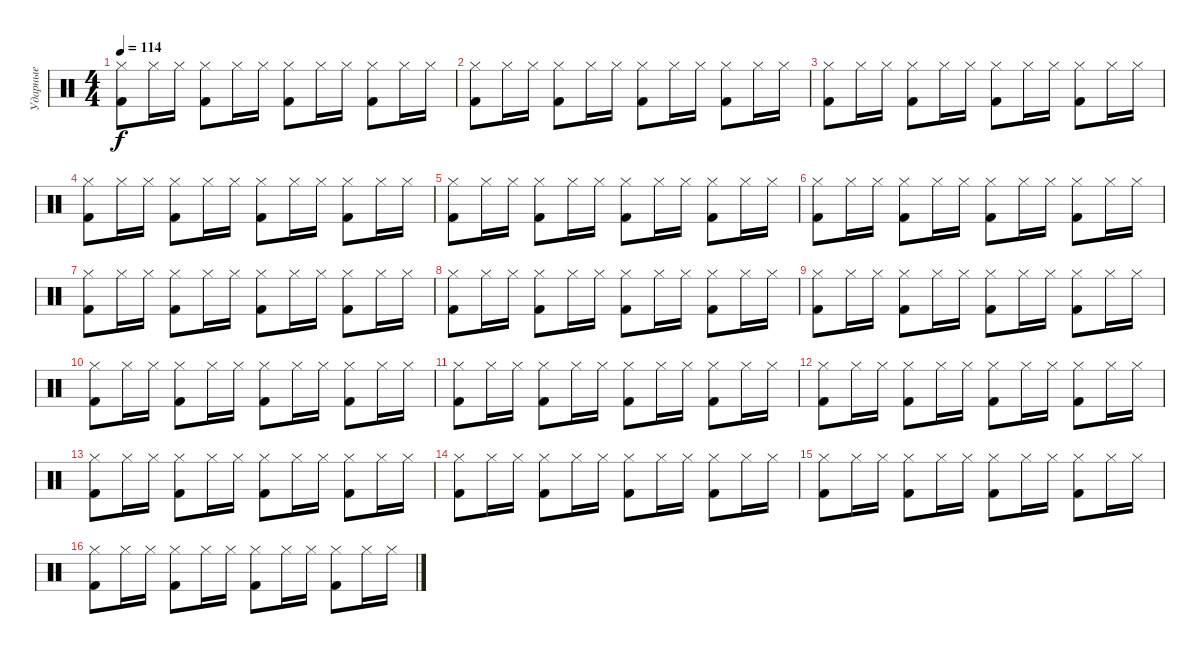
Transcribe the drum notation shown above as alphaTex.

\track ("Ударные" "Ударные") {instrument percussion}
\staff {score}
\articulation defaults
\ts (4 4)
\tempo 114
\clef neutral
\ks c
("Kick (hit) 2" "Hi-Hat (closed)").8{dy f} "Hi-Hat (closed)".16 "Hi-Hat (closed)".16 ("Kick (hit) 2" "Hi-Hat (closed)").8 "Hi-Hat (closed)".16 "Hi-Hat (closed)".16 ("Kick (hit) 2" "Hi-Hat (closed)").8 "Hi-Hat (closed)".16 "Hi-Hat (closed)".16 ("Kick (hit) 2" "Hi-Hat (closed)").8 "Hi-Hat (closed)".16 "Hi-Hat (closed)".16 |
("Kick (hit) 2" "Hi-Hat (closed)").8 "Hi-Hat (closed)".16 "Hi-Hat (closed)".16 ("Kick (hit) 2" "Hi-Hat (closed)").8 "Hi-Hat (closed)".16 "Hi-Hat (closed)".16 ("Kick (hit) 2" "Hi-Hat (closed)").8 "Hi-Hat (closed)".16 "Hi-Hat (closed)".16 ("Kick (hit) 2" "Hi-Hat (closed)").8 "Hi-Hat (closed)".16 "Hi-Hat (closed)".16 |
("Kick (hit) 2" "Hi-Hat (closed)").8 "Hi-Hat (closed)".16 "Hi-Hat (closed)".16 ("Kick (hit) 2" "Hi-Hat (closed)").8 "Hi-Hat (closed)".16 "Hi-Hat (closed)".16 ("Kick (hit) 2" "Hi-Hat (closed)").8 "Hi-Hat (closed)".16 "Hi-Hat (closed)".16 ("Kick (hit) 2" "Hi-Hat (closed)").8 "Hi-Hat (closed)".16 "Hi-Hat (closed)".16 |
("Kick (hit) 2" "Hi-Hat (closed)").8 "Hi-Hat (closed)".16 "Hi-Hat (closed)".16 ("Kick (hit) 2" "Hi-Hat (closed)").8 "Hi-Hat (closed)".16 "Hi-Hat (closed)".16 ("Kick (hit) 2" "Hi-Hat (closed)").8 "Hi-Hat (closed)".16 "Hi-Hat (closed)".16 ("Kick (hit) 2" "Hi-Hat (closed)").8 "Hi-Hat (closed)".16 "Hi-Hat (closed)".16 |
("Kick (hit) 2" "Hi-Hat (closed)").8 "Hi-Hat (closed)".16 "Hi-Hat (closed)".16 ("Kick (hit) 2" "Hi-Hat (closed)").8 "Hi-Hat (closed)".16 "Hi-Hat (closed)".16 ("Kick (hit) 2" "Hi-Hat (closed)").8 "Hi-Hat (closed)".16 "Hi-Hat (closed)".16 ("Kick (hit) 2" "Hi-Hat (closed)").8 "Hi-Hat (closed)".16 "Hi-Hat (closed)".16 |
("Kick (hit) 2" "Hi-Hat (closed)").8 "Hi-Hat (closed)".16 "Hi-Hat (closed)".16 ("Kick (hit) 2" "Hi-Hat (closed)").8 "Hi-Hat (closed)".16 "Hi-Hat (closed)".16 ("Kick (hit) 2" "Hi-Hat (closed)").8 "Hi-Hat (closed)".16 "Hi-Hat (closed)".16 ("Kick (hit) 2" "Hi-Hat (closed)").8 "Hi-Hat (closed)".16 "Hi-Hat (closed)".16 |
("Kick (hit) 2" "Hi-Hat (closed)").8 "Hi-Hat (closed)".16 "Hi-Hat (closed)".16 ("Kick (hit) 2" "Hi-Hat (closed)").8 "Hi-Hat (closed)".16 "Hi-Hat (closed)".16 ("Kick (hit) 2" "Hi-Hat (closed)").8 "Hi-Hat (closed)".16 "Hi-Hat (closed)".16 ("Kick (hit) 2" "Hi-Hat (closed)").8 "Hi-Hat (closed)".16 "Hi-Hat (closed)".16 |
("Kick (hit) 2" "Hi-Hat (closed)").8 "Hi-Hat (closed)".16 "Hi-Hat (closed)".16 ("Kick (hit) 2" "Hi-Hat (closed)").8 "Hi-Hat (closed)".16 "Hi-Hat (closed)".16 ("Kick (hit) 2" "Hi-Hat (closed)").8 "Hi-Hat (closed)".16 "Hi-Hat (closed)".16 ("Kick (hit) 2" "Hi-Hat (closed)").8 "Hi-Hat (closed)".16 "Hi-Hat (closed)".16 |
("Kick (hit) 2" "Hi-Hat (closed)").8 "Hi-Hat (closed)".16 "Hi-Hat (closed)".16 ("Kick (hit) 2" "Hi-Hat (closed)").8 "Hi-Hat (closed)".16 "Hi-Hat (closed)".16 ("Kick (hit) 2" "Hi-Hat (closed)").8 "Hi-Hat (closed)".16 "Hi-Hat (closed)".16 ("Kick (hit) 2" "Hi-Hat (closed)").8 "Hi-Hat (closed)".16 "Hi-Hat (closed)".16 |
("Kick (hit) 2" "Hi-Hat (closed)").8 "Hi-Hat (closed)".16 "Hi-Hat (closed)".16 ("Kick (hit) 2" "Hi-Hat (closed)").8 "Hi-Hat (closed)".16 "Hi-Hat (closed)".16 ("Kick (hit) 2" "Hi-Hat (closed)").8 "Hi-Hat (closed)".16 "Hi-Hat (closed)".16 ("Kick (hit) 2" "Hi-Hat (closed)").8 "Hi-Hat (closed)".16 "Hi-Hat (closed)".16 |
("Kick (hit) 2" "Hi-Hat (closed)").8 "Hi-Hat (closed)".16 "Hi-Hat (closed)".16 ("Kick (hit) 2" "Hi-Hat (closed)").8 "Hi-Hat (closed)".16 "Hi-Hat (closed)".16 ("Kick (hit) 2" "Hi-Hat (closed)").8 "Hi-Hat (closed)".16 "Hi-Hat (closed)".16 ("Kick (hit) 2" "Hi-Hat (closed)").8 "Hi-Hat (closed)".16 "Hi-Hat (closed)".16 |
("Kick (hit) 2" "Hi-Hat (closed)").8 "Hi-Hat (closed)".16 "Hi-Hat (closed)".16 ("Kick (hit) 2" "Hi-Hat (closed)").8 "Hi-Hat (closed)".16 "Hi-Hat (closed)".16 ("Kick (hit) 2" "Hi-Hat (closed)").8 "Hi-Hat (closed)".16 "Hi-Hat (closed)".16 ("Kick (hit) 2" "Hi-Hat (closed)").8 "Hi-Hat (closed)".16 "Hi-Hat (closed)".16 |
("Kick (hit) 2" "Hi-Hat (closed)").8 "Hi-Hat (closed)".16 "Hi-Hat (closed)".16 ("Kick (hit) 2" "Hi-Hat (closed)").8 "Hi-Hat (closed)".16 "Hi-Hat (closed)".16 ("Kick (hit) 2" "Hi-Hat (closed)").8 "Hi-Hat (closed)".16 "Hi-Hat (closed)".16 ("Kick (hit) 2" "Hi-Hat (closed)").8 "Hi-Hat (closed)".16 "Hi-Hat (closed)".16 |
("Kick (hit) 2" "Hi-Hat (closed)").8 "Hi-Hat (closed)".16 "Hi-Hat (closed)".16 ("Kick (hit) 2" "Hi-Hat (closed)").8 "Hi-Hat (closed)".16 "Hi-Hat (closed)".16 ("Kick (hit) 2" "Hi-Hat (closed)").8 "Hi-Hat (closed)".16 "Hi-Hat (closed)".16 ("Kick (hit) 2" "Hi-Hat (closed)").8 "Hi-Hat (closed)".16 "Hi-Hat (closed)".16 |
("Kick (hit) 2" "Hi-Hat (closed)").8 "Hi-Hat (closed)".16 "Hi-Hat (closed)".16 ("Kick (hit) 2" "Hi-Hat (closed)").8 "Hi-Hat (closed)".16 "Hi-Hat (closed)".16 ("Kick (hit) 2" "Hi-Hat (closed)").8 "Hi-Hat (closed)".16 "Hi-Hat (closed)".16 ("Kick (hit) 2" "Hi-Hat (closed)").8 "Hi-Hat (closed)".16 "Hi-Hat (closed)".16 |
("Kick (hit) 2" "Hi-Hat (closed)").8 "Hi-Hat (closed)".16 "Hi-Hat (closed)".16 ("Kick (hit) 2" "Hi-Hat (closed)").8 "Hi-Hat (closed)".16 "Hi-Hat (closed)".16 ("Kick (hit) 2" "Hi-Hat (closed)").8 "Hi-Hat (closed)".16 "Hi-Hat (closed)".16 ("Kick (hit) 2" "Hi-Hat (closed)").8 "Hi-Hat (closed)".16 "Hi-Hat (closed)".16
